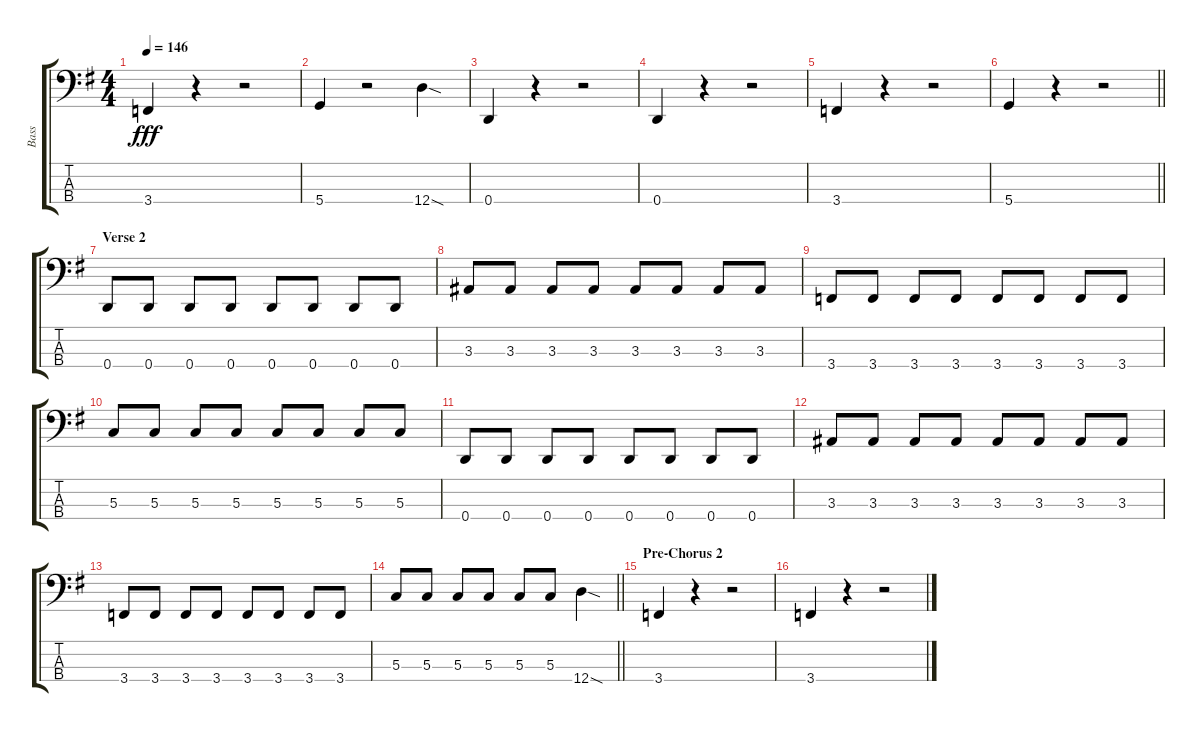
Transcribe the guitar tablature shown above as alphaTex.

\track ("Bass" "Bass") {instrument electricbassfinger}
\staff {score tabs}
\tuning (F2 C2 G1 D1) {hide}
\ts (4 4)
\tempo 146
\clef f4
\ks g
3.4.4{dy fff} r.4 r.2 |
5.4.4 r.2 12.4{sod}.4 |
0.4.4 r.4 r.2 |
0.4.4 r.4 r.2 |
3.4.4 r.4 r.2 |
\barLineRight lightlight
5.4.4 r.4 r.2 |
\section ("" "Verse 2")
0.4.8 0.4.8 0.4.8 0.4.8 0.4.8 0.4.8 0.4.8 0.4.8 |
3.3.8 3.3.8 3.3.8 3.3.8 3.3.8 3.3.8 3.3.8 3.3.8 |
3.4.8 3.4.8 3.4.8 3.4.8 3.4.8 3.4.8 3.4.8 3.4.8 |
5.3.8 5.3.8 5.3.8 5.3.8 5.3.8 5.3.8 5.3.8 5.3.8 |
0.4.8 0.4.8 0.4.8 0.4.8 0.4.8 0.4.8 0.4.8 0.4.8 |
3.3.8 3.3.8 3.3.8 3.3.8 3.3.8 3.3.8 3.3.8 3.3.8 |
3.4.8 3.4.8 3.4.8 3.4.8 3.4.8 3.4.8 3.4.8 3.4.8 |
\barLineRight lightlight
5.3.8 5.3.8 5.3.8 5.3.8 5.3.8 5.3.8 12.4{sod}.4 |
\section ("" "Pre-Chorus 2")
3.4.4 r.4 r.2 |
3.4.4 r.4 r.2
